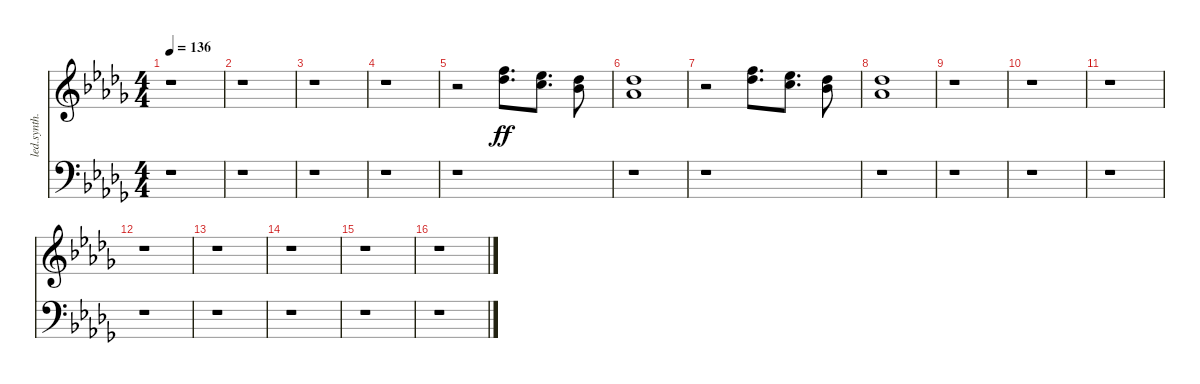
\bracketExtendMode nobrackets
\track ("Chorus 2" "led.synth.") {instrument lead2sawtooth}
\staff {score}
\tuning (E4 B3 G3 D3 A2 E2)
\ts (4 4)
\tempo 136
\clef g2
\ks db
r.1{dy ff beam Down} |
r.1{beam Down} |
r.1{beam Down} |
r.1{beam Down} |
r.2{beam Down} (18.3{acc b} 18.2{acc forcenatural}).8{d beam Down} (13.2{acc forcenatural} 11.1{acc b}).8{d beam Down} (11.2{acc b} 9.1{acc b}).8{beam Down} |
(9.2{acc b} 9.1{acc b}).1{beam Down} |
r.2{beam Down} (18.3{acc b} 18.2{acc forcenatural}).8{d beam Down} (13.2{acc forcenatural} 11.1{acc b}).8{d beam Down} (11.2{acc b} 9.1{acc b}).8{beam Down} |
(9.2{acc b} 9.1{acc b}).1{beam Down} |
r.1{beam Down} |
r.1{beam Down} |
r.1{beam Down} |
r.1{beam Down} |
r.1{beam Down} |
r.1{beam Down} |
r.1{beam Down} |
r.1{beam Down}
\staff {score}
\tuning (G2 D2 A1 E1)
\clef f4
\ottava regular
\simile none
\ks db
r.1{dy mf beam Down} |
r.1{beam Down} |
r.1{beam Down} |
r.1{beam Down} |
r.1{beam Down} |
r.1{beam Down} |
r.1{beam Down} |
r.1{beam Down} |
r.1{beam Down} |
r.1{beam Down} |
r.1{beam Down} |
r.1{beam Down} |
r.1{beam Down} |
r.1{beam Down} |
r.1{beam Down} |
r.1{beam Down}
